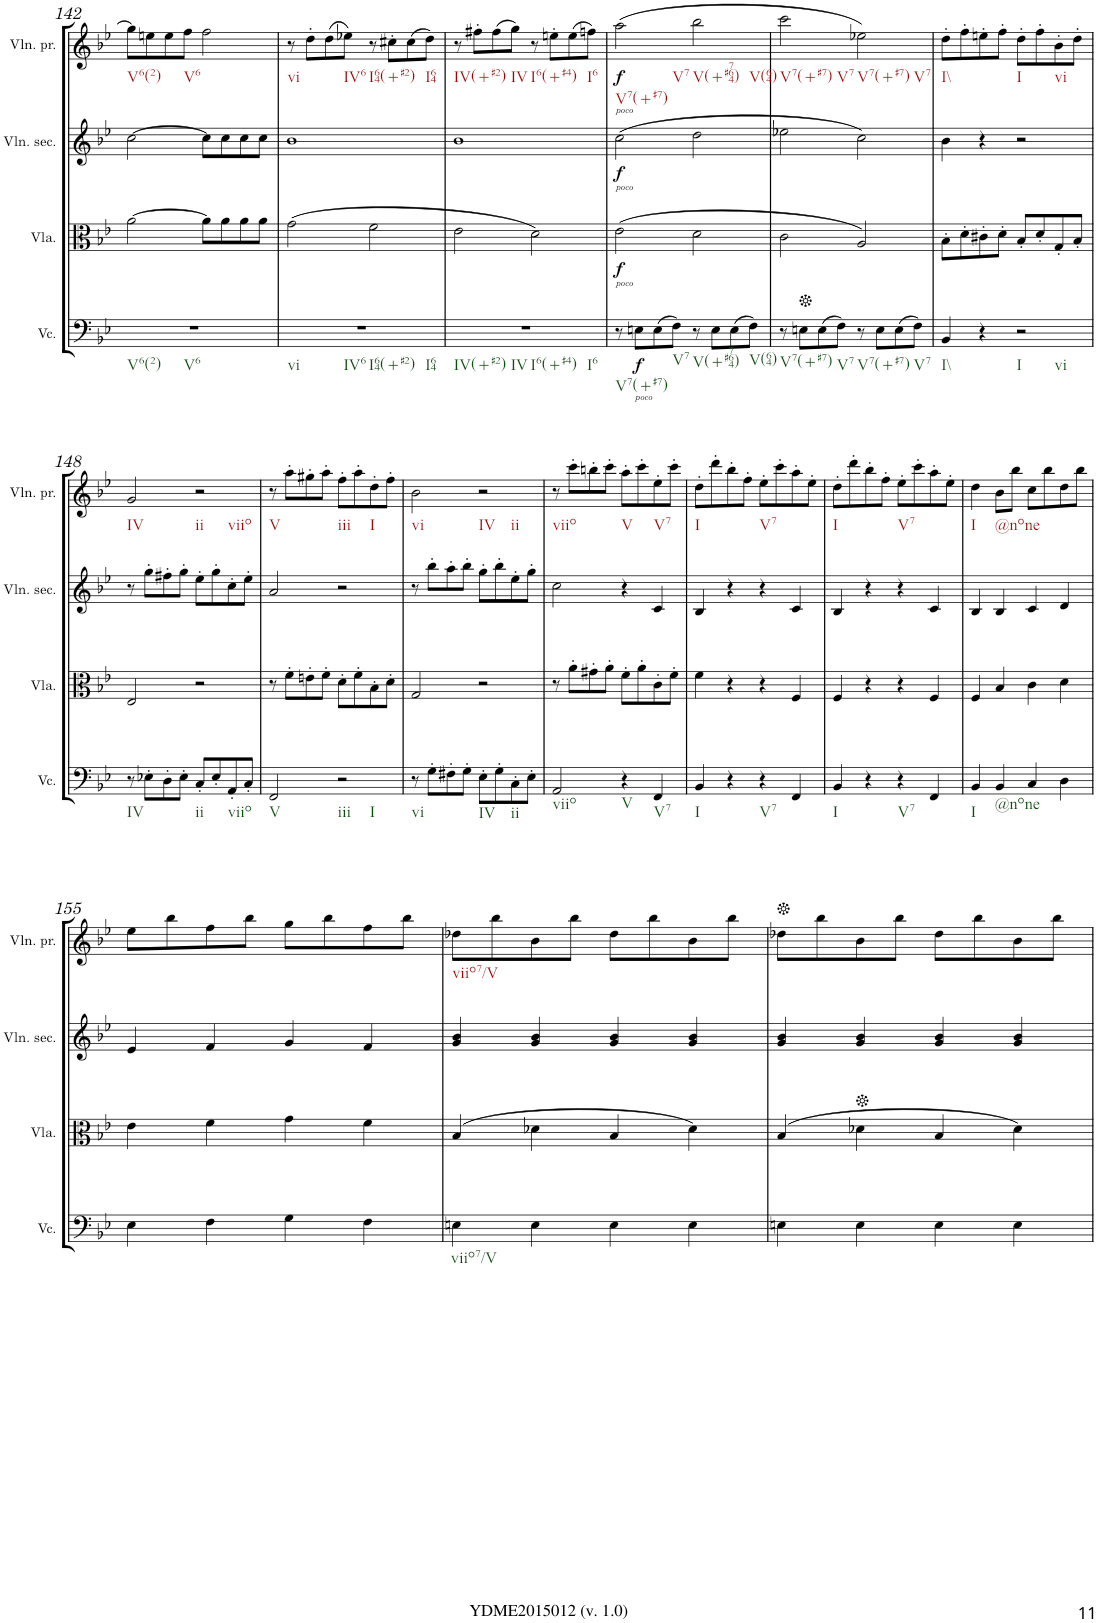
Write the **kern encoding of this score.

**kern	**dynam	**kern	**dynam	**kern	**dynam	**kern	**dynam
*part4	*part4	*part3	*part3	*part2	*part2	*part1	*part1
*staff4	*staff4	*staff3	*staff3	*staff2	*staff2	*staff1	*staff1
*I"Violoncelle	*	*I"Viola	*	*I"Violino secondo	*	*I"Violino primo	*
*I'Vc.	*	*I'Vla.	*	*I'Vln. sec.	*	*I'Vln. pr.	*
!!LO:PB:g=z
*clefF4	*	*clefC3	*	*clefG2	*	*clefG2	*
*k[b-e-]	*	*k[b-e-]	*	*k[b-e-]	*	*k[b-e-]	*
*B-:	*	*B-:	*	*B-:	*	*B-:	*
*M2/2	*	*M2/2	*	*M2/2	*	*M2/2	*
*met(c|)	*	*met(c|)	*	*met(c|)	*	*met(c|)	*
=142	=142	=142	=142	=142	=142	=142	=142
!	!	!	!	!	!	!LO:TX:b:t=V6(2)	!
!LO:TX:b:t=V6(2)	!	!	!	!	!	!	!
!LO:TX:b:t=V6	!	!	!	!	!	!	!
1r	.	[2a\	.	[2cc\	.	8gg\L]	.
.	.	.	.	.	.	8een\	.
.	.	.	.	.	.	8ee\	.
!	!	!	!	!	!	!LO:TX:b:t=V6	!
.	.	.	.	.	.	8ff\J	.
.	.	8a\L]	.	8cc\L]	.	2ff\	.
.	.	8a\	.	8cc\	.	.	.
.	.	8a\	.	8cc\	.	.	.
.	.	8a\J	.	8cc\J	.	.	.
=143	=143	=143	=143	=143	=143	=143	=143
!	!	!	!	!	!	!LO:TX:b:t=vi	!
!LO:TX:b:t=vi	!	!	!	!	!	!	!
!LO:TX:b:t=IV6	!	!	!	!	!	!	!
!LO:TX:b:t=I64(+#2)	!	!	!	!	!	!	!
!LO:TX:b:t=I64	!	!	!	!	!	!	!
1r	.	(>2g\	.	1b-	.	8r	.
.	.	.	.	.	.	8dd'\L	.
.	.	.	.	.	.	(>8dd\	.
!	!	!	!	!	!	!LO:TX:b:t=IV6	!
.	.	.	.	.	.	8ee-X\J)	.
!	!	!	!	!	!	!LO:TX:b:t=I64(+#2)	!
.	.	2f\	.	.	.	8r	.
.	.	.	.	.	.	8cc#X'\L	.
.	.	.	.	.	.	(>8cc#\	.
!	!	!	!	!	!	!LO:TX:b:t=I64	!
.	.	.	.	.	.	8dd\J)	.
=144	=144	=144	=144	=144	=144	=144	=144
!	!	!	!	!	!	!LO:TX:b:t=IV(+#2)	!
!LO:TX:b:t=IV(+#2)	!	!	!	!	!	!	!
!LO:TX:b:t=IV	!	!	!	!	!	!	!
!LO:TX:b:t=I6(+#4)	!	!	!	!	!	!	!
!LO:TX:b:t=I6	!	!	!	!	!	!	!
1r	.	2e-\	.	1b-	.	8r	.
.	.	.	.	.	.	8ff#X'\L	.
.	.	.	.	.	.	(>8ff#\	.
!	!	!	!	!	!	!LO:TX:b:t=IV	!
.	.	.	.	.	.	8gg\J)	.
!	!	!	!	!	!	!LO:TX:b:t=I6(+#4)	!
.	.	2d\)	.	.	.	8r	.
.	.	.	.	.	.	8een'\L	.
.	.	.	.	.	.	(>8ee\	.
!	!	!	!	!	!	!LO:TX:b:t=I6	!
.	.	.	.	.	.	8ffn\J)	.
=145	=145	=145	=145	=145	=145	=145	=145
!	!	!	!	!	!	!LO:TX:b:i:t=poco	!
!	!	!	!	!	!	!LO:TX:b:t=V7(+#7)	!
!	!	!	!	!	!	!LO:TX:b:t=V7	!
!	!	!	!	!LO:TX:b:i:t=poco	!	!	!
!	!	!LO:TX:b:i:t=poco	!	!	!	!	!
!LO:TX:b:t=V7(+#7)	!	!	!	!	!	!	!
!	!	!	!LO:DY:b	!	!LO:DY:b	!	!LO:DY:b
8r	.	(>2e-\	f	(>2cc\	f	(>2aa\	f
!LO:TX:b:i:t=poco	!	!	!	!	!	!	!
!	!LO:DY:b	!	!	!	!	!	!
8En\L	f	.	.	.	.	.	.
(>8E\	.	.	.	.	.	.	.
!LO:TX:b:t=V7	!	!	!	!	!	!	!
8F\J)	.	.	.	.	.	.	.
!	!	!	!	!	!	!LO:TX:b:t=V(+#764)	!
!	!	!	!	!	!	!LO:TX:b:t=V(64)	!
!LO:TX:b:t=V(+#764)	!	!	!	!	!	!	!
8r	.	2d\	.	2dd\	.	2bb-\	.
8E\L	.	.	.	.	.	.	.
(>8E\	.	.	.	.	.	.	.
!LO:TX:b:t=V(64)	!	!	!	!	!	!	!
8F\J)	.	.	.	.	.	.	.
=146	=146	=146	=146	=146	=146	=146	=146
!	!	!	!	!	!	!LO:TX:b:t=V7(+#7)	!
!	!	!	!	!	!	!LO:TX:b:t=V7	!
!LO:TX:b:t=V7(+#7)	!	!	!	!	!	!	!
8r	.	2c\	.	2ee-X\	.	2ccc\	.
8En\L	.	.	.	.	.	.	.
(>8E\	.	.	.	.	.	.	.
!LO:TX:b:t=V7	!	!	!	!	!	!	!
8F\J)	.	.	.	.	.	.	.
!	!	!	!	!	!	!LO:TX:b:t=V7(+#7)	!
!	!	!	!	!	!	!LO:TX:b:t=V7	!
!LO:TX:b:t=V7(+#7)	!	!	!	!	!	!	!
8r	.	2A/)	.	2cc\)	.	2ee-X\)	.
8E\L	.	.	.	.	.	.	.
(>8E\	.	.	.	.	.	.	.
!LO:TX:b:t=V7	!	!	!	!	!	!	!
8F\J)	.	.	.	.	.	.	.
=147	=147	=147	=147	=147	=147	=147	=147
!	!	!	!	!	!	!LO:TX:b:t=I\\	!
!LO:TX:b:t=I\\	!	!	!	!	!	!	!
4BB-/	.	8B-'\L	.	4b-\	.	8dd'\L	.
.	.	8d'\	.	.	.	8ff'\	.
4r	.	8c#X'\	.	4r	.	8een'\	.
.	.	8d'\J	.	.	.	8ff'\J	.
!	!	!	!	!	!	!LO:TX:b:t=I	!
!LO:TX:b:t=I	!	!	!	!	!	!	!
!LO:TX:b:t=vi	!	!	!	!	!	!	!
2r	.	8B-'/L	.	2r	.	8dd'\L	.
.	.	8d'/	.	.	.	8ff'\	.
!	!	!	!	!	!	!LO:TX:b:t=vi	!
.	.	8G'/	.	.	.	8b-'\	.
.	.	8B-'/J	.	.	.	8dd'\J	.
!!LO:LB:g=z
=148	=148	=148	=148	=148	=148	=148	=148
!	!	!	!	!	!	!LO:TX:b:t=IV	!
!LO:TX:b:t=IV	!	!	!	!	!	!	!
8r	.	2E-/	.	8r	.	2g/	.
8E-X'\L	.	.	.	8gg'\L	.	.	.
8D'\	.	.	.	8ff#X'\	.	.	.
8E-'\J	.	.	.	8gg'\J	.	.	.
!	!	!	!	!	!	!LO:TX:b:t=ii	!
!	!	!	!	!	!	!LO:TX:b:t=viio	!
!LO:TX:b:t=ii	!	!	!	!	!	!	!
8C'/L	.	2r	.	8ee-'\L	.	2r	.
8E-'/	.	.	.	8gg'\	.	.	.
!LO:TX:b:t=viio	!	!	!	!	!	!	!
8AA'/	.	.	.	8cc'\	.	.	.
8C'/J	.	.	.	8ee-'\J	.	.	.
=149	=149	=149	=149	=149	=149	=149	=149
!	!	!	!	!	!	!LO:TX:b:t=V	!
!LO:TX:b:t=V	!	!	!	!	!	!	!
2FF/	.	8r	.	2a/	.	8r	.
.	.	8f'\L	.	.	.	8aa'\L	.
.	.	8en'\	.	.	.	8gg#X'\	.
.	.	8f'\J	.	.	.	8aa'\J	.
!	!	!	!	!	!	!LO:TX:b:t=iii	!
!LO:TX:b:t=iii	!	!	!	!	!	!	!
!LO:TX:b:t=I	!	!	!	!	!	!	!
2r	.	8d'\L	.	2r	.	8ff'\L	.
.	.	8f'\	.	.	.	8aa'\	.
!	!	!	!	!	!	!LO:TX:b:t=I	!
.	.	8B-'\	.	.	.	8dd'\	.
.	.	8d'\J	.	.	.	8ff'\J	.
=150	=150	=150	=150	=150	=150	=150	=150
!	!	!	!	!	!	!LO:TX:b:t=vi	!
!LO:TX:b:t=vi	!	!	!	!	!	!	!
8r	.	2G/	.	8r	.	2b-\	.
8G'\L	.	.	.	8bb-'\L	.	.	.
8F#X'\	.	.	.	8aa'\	.	.	.
8G'\J	.	.	.	8bb-'\J	.	.	.
!	!	!	!	!	!	!LO:TX:b:t=IV	!
!	!	!	!	!	!	!LO:TX:b:t=ii	!
!LO:TX:b:t=IV	!	!	!	!	!	!	!
8E-'\L	.	2r	.	8gg'\L	.	2r	.
8G'\	.	.	.	8bb-'\	.	.	.
!LO:TX:b:t=ii	!	!	!	!	!	!	!
8C'\	.	.	.	8ee-'\	.	.	.
8E-'\J	.	.	.	8gg'\J	.	.	.
=151	=151	=151	=151	=151	=151	=151	=151
!	!	!	!	!	!	!LO:TX:b:t=viio	!
!LO:TX:b:t=viio	!	!	!	!	!	!	!
2AA/	.	8r	.	2cc\	.	8r	.
.	.	8a'\L	.	.	.	8ccc'\L	.
.	.	8g#X'\	.	.	.	8bbn'\	.
.	.	8a'\J	.	.	.	8ccc'\J	.
!	!	!	!	!	!	!LO:TX:b:t=V	!
!LO:TX:b:t=V	!	!	!	!	!	!	!
4r	.	8f'\L	.	4r	.	8aa'\L	.
.	.	8a'\	.	.	.	8ccc'\	.
!	!	!	!	!	!	!LO:TX:b:t=V7	!
!LO:TX:b:t=V7	!	!	!	!	!	!	!
4FF/	.	8c'\	.	4c/	.	8ee-'\	.
.	.	8f'\J	.	.	.	8ccc'\J	.
=152	=152	=152	=152	=152	=152	=152	=152
!	!	!	!	!	!	!LO:TX:b:t=I	!
!LO:TX:b:t=I	!	!	!	!	!	!	!
4BB-/	.	4f\	.	4B-/	.	8dd'\L	.
.	.	.	.	.	.	8ddd'\	.
4r	.	4r	.	4r	.	8bb-'\	.
.	.	.	.	.	.	8ff'\J	.
!	!	!	!	!	!	!LO:TX:b:t=V7	!
!LO:TX:b:t=V7	!	!	!	!	!	!	!
4r	.	4r	.	4r	.	8ee-'\L	.
.	.	.	.	.	.	8ccc'\	.
4FF/	.	4F/	.	4c/	.	8aa'\	.
.	.	.	.	.	.	8ee-'\J	.
=153	=153	=153	=153	=153	=153	=153	=153
!	!	!	!	!	!	!LO:TX:b:t=I	!
!LO:TX:b:t=I	!	!	!	!	!	!	!
4BB-/	.	4F/	.	4B-/	.	8dd'\L	.
.	.	.	.	.	.	8ddd'\	.
4r	.	4r	.	4r	.	8bb-'\	.
.	.	.	.	.	.	8ff'\J	.
!	!	!	!	!	!	!LO:TX:b:t=V7	!
!LO:TX:b:t=V7	!	!	!	!	!	!	!
4r	.	4r	.	4r	.	8ee-'\L	.
.	.	.	.	.	.	8ccc'\	.
4FF/	.	4F/	.	4c/	.	8aa'\	.
.	.	.	.	.	.	8ee-'\J	.
=154	=154	=154	=154	=154	=154	=154	=154
!	!	!	!	!	!	!LO:TX:b:t=I	!
!LO:TX:b:t=I	!	!	!	!	!	!	!
4BB-/	.	4F/	.	4B-/	.	4dd\	.
!	!	!	!	!	!	!LO:TX:b:t=@none	!
!LO:TX:b:t=@none	!	!	!	!	!	!	!
4BB-/	.	4B-/	.	4B-/	.	8b-\L	.
.	.	.	.	.	.	8bb-\J	.
4C/	.	4c\	.	4c/	.	8cc\L	.
.	.	.	.	.	.	8bb-\	.
4D\	.	4d\	.	4d/	.	8dd\	.
.	.	.	.	.	.	8bb-\J	.
!!LO:LB:g=z
=155	=155	=155	=155	=155	=155	=155	=155
4E-\	.	4e-\	.	4e-/	.	8ee-\L	.
.	.	.	.	.	.	8bb-\	.
4F\	.	4f\	.	4f/	.	8ff\	.
.	.	.	.	.	.	8bb-\J	.
4G\	.	4g\	.	4g/	.	8gg\L	.
.	.	.	.	.	.	8bb-\	.
4F\	.	4f\	.	4f/	.	8ff\	.
.	.	.	.	.	.	8bb-\J	.
=156	=156	=156	=156	=156	=156	=156	=156
!	!	!	!	!	!	!LO:TX:b:t=viio7/V	!
!LO:TX:b:t=viio7/V	!	!	!	!	!	!	!
4En\	.	(>4B-/	.	4g/ 4b-/	.	8dd-X\L	.
.	.	.	.	.	.	8bb-\	.
4E\	.	4d-X\	.	4g/ 4b-/	.	8b-\	.
.	.	.	.	.	.	8bb-\J	.
4E\	.	4B-/	.	4g/ 4b-/	.	8dd-\L	.
.	.	.	.	.	.	8bb-\	.
4E\	.	4d-\)	.	4g/ 4b-/	.	8b-\	.
.	.	.	.	.	.	8bb-\J	.
=157	=157	=157	=157	=157	=157	=157	=157
4En\	.	(>4B-/	.	4g/ 4b-/	.	8dd-X\L	.
.	.	.	.	.	.	8bb-\	.
4E\	.	4d-X\	.	4g/ 4b-/	.	8b-\	.
.	.	.	.	.	.	8bb-\J	.
4E\	.	4B-/	.	4g/ 4b-/	.	8dd-\L	.
.	.	.	.	.	.	8bb-\	.
4E\	.	4d-\)	.	4g/ 4b-/	.	8b-\	.
.	.	.	.	.	.	8bb-\J	.
=	=	=	=	=	=	=	=
*-	*-	*-	*-	*-	*-	*-	*-
